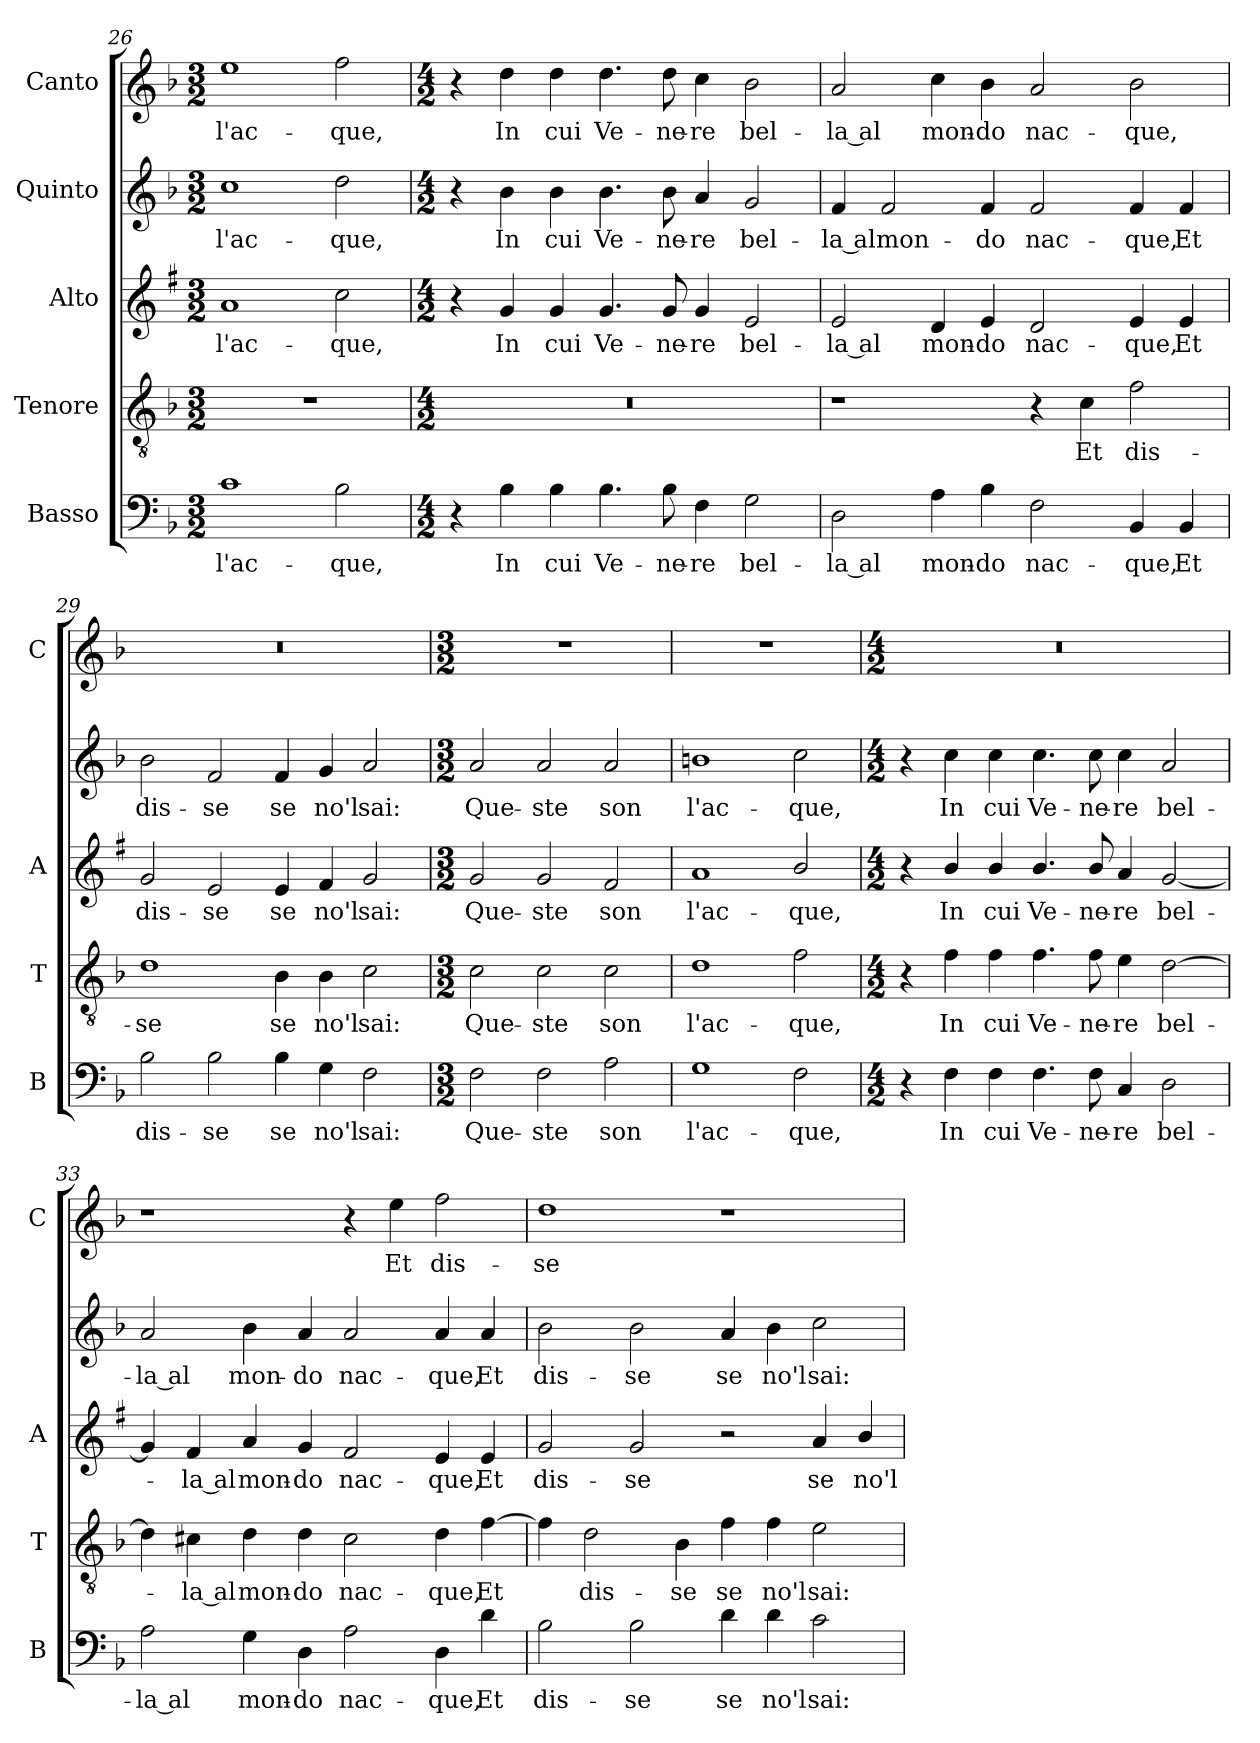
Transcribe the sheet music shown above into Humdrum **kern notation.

**kern	**text	**kern	**text	**kern	**text	**kern	**text	**kern	**text
*part5	*part5	*part4	*part4	*part3	*part3	*part2	*part2	*part1	*part1
*staff5	*staff5	*staff4	*staff4	*staff3	*staff3	*staff2	*staff2	*staff1	*staff1
*I"Basso	*	*I"Tenore	*	*I"Alto	*	*I"Quinto	*	*I"Canto	*
*I'B	*	*I'T	*	*I'A	*	*	*	*I'C	*
*clefF4	*	*clefGv2	*	*clefG2	*	*clefG2	*	*clefG2	*
*	*	*	*	*ITrd1c2	*	*	*	*	*
*k[b-]	*	*k[b-]	*	*k[b-]	*	*k[b-]	*	*k[b-]	*
*F:	*	*F:	*	*F:	*	*F:	*	*F:	*
*M3/2	*	*M3/2	*	*M3/2	*	*M3/2	*	*M3/2	*
=26	=26	=26	=26	=26	=26	=26	=26	=26	=26
!	!LO:LY:b	!	!	!	!LO:LY:b	!	!LO:LY:b	!	!LO:LY:b
1c	l'ac-	1.r	.	1g	l'ac-	1cc	l'ac-	1ee	l'ac-
!	!LO:LY:b	!	!	!	!LO:LY:b	!	!LO:LY:b	!	!LO:LY:b
2B-\	-que,	.	.	2b-\	-que,	2dd\	-que,	2ff\	-que,
=27	=27	=27	=27	=27	=27	=27	=27	=27	=27
*M4/2	*	*M4/2	*	*M4/2	*	*M4/2	*	*M4/2	*
4r	.	0r	.	4r	.	4r	.	4r	.
!	!LO:LY:b	!	!	!	!LO:LY:b	!	!LO:LY:b	!	!LO:LY:b
4B-\	In	.	.	4f/	In	4b-\	In	4dd\	In
!	!LO:LY:b	!	!	!	!LO:LY:b	!	!LO:LY:b	!	!LO:LY:b
4B-\	cui	.	.	4f/	cui	4b-\	cui	4dd\	cui
!	!LO:LY:b	!	!	!	!LO:LY:b	!	!LO:LY:b	!	!LO:LY:b
4.B-\	Ve-	.	.	4.f/	Ve-	4.b-\	Ve-	4.dd\	Ve-
!	!LO:LY:b	!	!	!	!LO:LY:b	!	!LO:LY:b	!	!LO:LY:b
8B-\	-ne-	.	.	8f/	-ne-	8b-\	-ne-	8dd\	-ne-
!	!LO:LY:b	!	!	!	!LO:LY:b	!	!LO:LY:b	!	!LO:LY:b
4F\	-re	.	.	4f/	-re	4a/	-re	4cc\	-re
!	!LO:LY:b	!	!	!	!LO:LY:b	!	!LO:LY:b	!	!LO:LY:b
2G\	bel-	.	.	2d/	bel-	2g/	bel-	2b-\	bel-
=28	=28	=28	=28	=28	=28	=28	=28	=28	=28
!	!LO:LY:b	!	!	!	!LO:LY:b	!	!LO:LY:b	!	!LO:LY:b
2D\	-la al	1r	.	2d/	-la al	4f/	-la al	2a/	-la al
!	!	!	!	!	!	!	!LO:LY:b	!	!
.	.	.	.	.	.	2f/	mon-	.	.
!	!LO:LY:b	!	!	!	!LO:LY:b	!	!	!	!LO:LY:b
4A\	mon-	.	.	4c/	mon-	.	.	4cc\	mon-
!	!LO:LY:b	!	!	!	!LO:LY:b	!	!LO:LY:b	!	!LO:LY:b
4B-\	-do	.	.	4d/	-do	4f/	-do	4b-\	-do
!	!LO:LY:b	!	!	!	!LO:LY:b	!	!LO:LY:b	!	!LO:LY:b
2F\	nac-	4r	.	2c/	nac-	2f/	nac-	2a/	nac-
!	!	!	!LO:LY:b	!	!	!	!	!	!
.	.	4c\	Et	.	.	.	.	.	.
!	!LO:LY:b	!	!LO:LY:b	!	!LO:LY:b	!	!LO:LY:b	!	!LO:LY:b
4BB-/	-que,	2f\	dis-	4d/	-que,	4f/	-que,	2b-\	-que,
!	!LO:LY:b	!	!	!	!LO:LY:b	!	!LO:LY:b	!	!
4BB-/	Et	.	.	4d/	Et	4f/	Et	.	.
=29	=29	=29	=29	=29	=29	=29	=29	=29	=29
!	!LO:LY:b	!	!LO:LY:b	!	!LO:LY:b	!	!LO:LY:b	!	!
2B-\	dis-	1d	-se	2f/	dis-	2b-\	dis-	0r	.
!	!LO:LY:b	!	!	!	!LO:LY:b	!	!LO:LY:b	!	!
2B-\	-se	.	.	2d/	-se	2f/	-se	.	.
!	!LO:LY:b	!	!LO:LY:b	!	!LO:LY:b	!	!LO:LY:b	!	!
4B-\	se	4B-\	se	4d/	se	4f/	se	.	.
!	!LO:LY:b	!	!LO:LY:b	!	!LO:LY:b	!	!LO:LY:b	!	!
4G\	no'l	4B-\	no'l	4e/	no'l	4g/	no'l	.	.
!	!LO:LY:b	!	!LO:LY:b	!	!LO:LY:b	!	!LO:LY:b	!	!
2F\	sai:	2c\	sai:	2f/	sai:	2a/	sai:	.	.
!!LO:LB:g=z
=30	=30	=30	=30	=30	=30	=30	=30	=30	=30
*M3/2	*	*M3/2	*	*M3/2	*	*M3/2	*	*M3/2	*
!	!LO:LY:b	!	!LO:LY:b	!	!LO:LY:b	!	!LO:LY:b	!	!
2F\	Que-	2c\	Que-	2f/	Que-	2a/	Que-	1.r	.
!	!LO:LY:b	!	!LO:LY:b	!	!LO:LY:b	!	!LO:LY:b	!	!
2F\	-ste	2c\	-ste	2f/	-ste	2a/	-ste	.	.
!	!LO:LY:b	!	!LO:LY:b	!	!LO:LY:b	!	!LO:LY:b	!	!
2A\	son	2c\	son	2e/	son	2a/	son	.	.
=31	=31	=31	=31	=31	=31	=31	=31	=31	=31
!	!LO:LY:b	!	!LO:LY:b	!	!LO:LY:b	!	!LO:LY:b	!	!
1G	l'ac-	1d	l'ac-	1g	l'ac-	1bn	l'ac-	1.r	.
!	!LO:LY:b	!	!LO:LY:b	!	!LO:LY:b	!	!LO:LY:b	!	!
2F\	-que,	2f\	-que,	2a/	-que,	2cc\	-que,	.	.
=32	=32	=32	=32	=32	=32	=32	=32	=32	=32
*M4/2	*	*M4/2	*	*M4/2	*	*M4/2	*	*M4/2	*
4r	.	4r	.	4r	.	4r	.	0r	.
!	!LO:LY:b	!	!LO:LY:b	!	!LO:LY:b	!	!LO:LY:b	!	!
4F\	In	4f\	In	4a/	In	4cc\	In	.	.
!	!LO:LY:b	!	!LO:LY:b	!	!LO:LY:b	!	!LO:LY:b	!	!
4F\	cui	4f\	cui	4a/	cui	4cc\	cui	.	.
!	!LO:LY:b	!	!LO:LY:b	!	!LO:LY:b	!	!LO:LY:b	!	!
4.F\	Ve-	4.f\	Ve-	4.a/	Ve-	4.cc\	Ve-	.	.
!	!LO:LY:b	!	!LO:LY:b	!	!LO:LY:b	!	!LO:LY:b	!	!
8F\	-ne-	8f\	-ne-	8a/	-ne-	8cc\	-ne-	.	.
!	!LO:LY:b	!	!LO:LY:b	!	!LO:LY:b	!	!LO:LY:b	!	!
4C/	-re	4e\	-re	4g/	-re	4cc\	-re	.	.
!	!LO:LY:b	!	!LO:LY:b	!	!LO:LY:b	!	!LO:LY:b	!	!
2D\	bel-	[2d\	bel-	[2f/	bel-	2a/	bel-	.	.
=33	=33	=33	=33	=33	=33	=33	=33	=33	=33
!	!LO:LY:b	!	!	!	!	!	!LO:LY:b	!	!
2A\	-la al	4d\]	.	4f/]	.	2a/	-la al	1r	.
!	!	!	!LO:LY:b	!	!LO:LY:b	!	!	!	!
.	.	4c#X\	-la al	4e/	-la al	.	.	.	.
!	!LO:LY:b	!	!LO:LY:b	!	!LO:LY:b	!	!LO:LY:b	!	!
4G\	mon-	4d\	mon-	4g/	mon-	4b-\	mon-	.	.
!	!LO:LY:b	!	!LO:LY:b	!	!LO:LY:b	!	!LO:LY:b	!	!
4D\	-do	4d\	-do	4f/	-do	4a/	-do	.	.
!	!LO:LY:b	!	!LO:LY:b	!	!LO:LY:b	!	!LO:LY:b	!	!
2A\	nac-	2c#\	nac-	2e/	nac-	2a/	nac-	4r	.
!	!	!	!	!	!	!	!	!	!LO:LY:b
.	.	.	.	.	.	.	.	4ee\	Et
!	!LO:LY:b	!	!LO:LY:b	!	!LO:LY:b	!	!LO:LY:b	!	!LO:LY:b
4D\	-que,	4d\	-que,	4d/	-que,	4a/	-que,	2ff\	dis-
!	!LO:LY:b	!	!LO:LY:b	!	!LO:LY:b	!	!LO:LY:b	!	!
4d\	Et	[4f\	Et	4d/	Et	4a/	Et	.	.
=34	=34	=34	=34	=34	=34	=34	=34	=34	=34
!	!LO:LY:b	!	!	!	!LO:LY:b	!	!LO:LY:b	!	!LO:LY:b
2B-\	dis-	4f\]	.	2f/	dis-	2b-\	dis-	1dd	-se
!	!	!	!LO:LY:b	!	!	!	!	!	!
.	.	2d\	dis-	.	.	.	.	.	.
!	!LO:LY:b	!	!	!	!LO:LY:b	!	!LO:LY:b	!	!
2B-\	-se	.	.	2f/	-se	2b-\	-se	.	.
!	!	!	!LO:LY:b	!	!	!	!	!	!
.	.	4B-\	-se	.	.	.	.	.	.
!	!LO:LY:b	!	!LO:LY:b	!	!	!	!LO:LY:b	!	!
4d\	se	4f\	se	2r	.	4a/	se	1r	.
!	!LO:LY:b	!	!LO:LY:b	!	!	!	!LO:LY:b	!	!
4d\	no'l	4f\	no'l	.	.	4b-\	no'l	.	.
!	!LO:LY:b	!	!LO:LY:b	!	!LO:LY:b	!	!LO:LY:b	!	!
2c\	sai:	2e\	sai:	4g/	se	2cc\	sai:	.	.
!	!	!	!	!	!LO:LY:b	!	!	!	!
.	.	.	.	4a/	no'l	.	.	.	.
=	=	=	=	=	=	=	=	=	=
*-	*-	*-	*-	*-	*-	*-	*-	*-	*-
